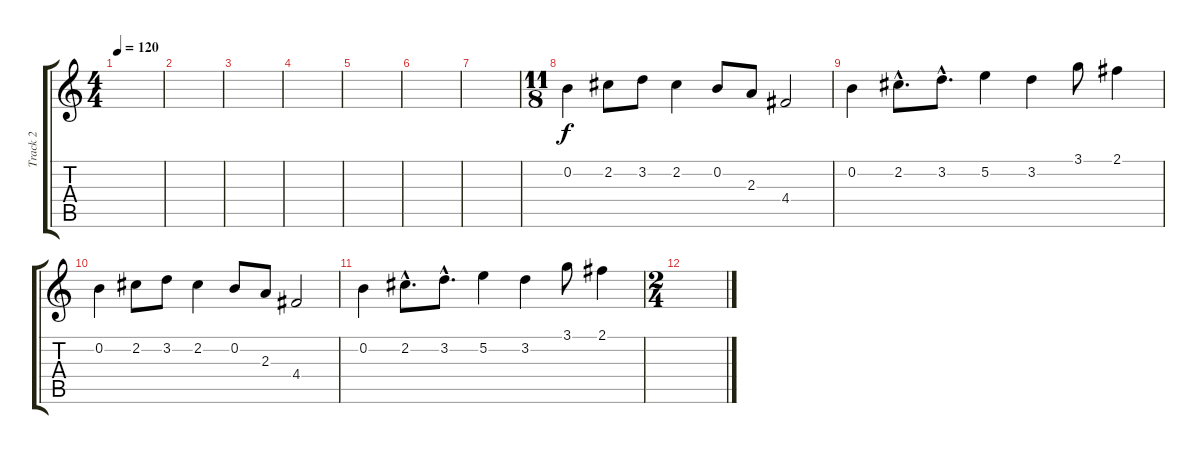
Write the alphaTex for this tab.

\track ("Track 2" "Track 2") {instrument acousticguitarnylon}
\staff {score tabs}
\tuning (E4 B3 G3 D3 A2 E2) {hide}
\ts (4 4)
\tempo 120
\clef g2
\ks c
|
|
|
|
|
|
|
\ts (11 8)
0.2.4 2.2.8 3.2.8 2.2.4 0.2.8 2.3.8 4.4.2 |
0.2.4 2.2{hac}.8{d} 3.2{hac}.8{d} 5.2.4 3.2.4 3.1.8 2.1.4 |
0.2.4 2.2.8 3.2.8 2.2.4 0.2.8 2.3.8 4.4.2 |
0.2.4 2.2{hac}.8{d} 3.2{hac}.8{d} 5.2.4 3.2.4 3.1.8 2.1.4 |
\ts (2 4)
